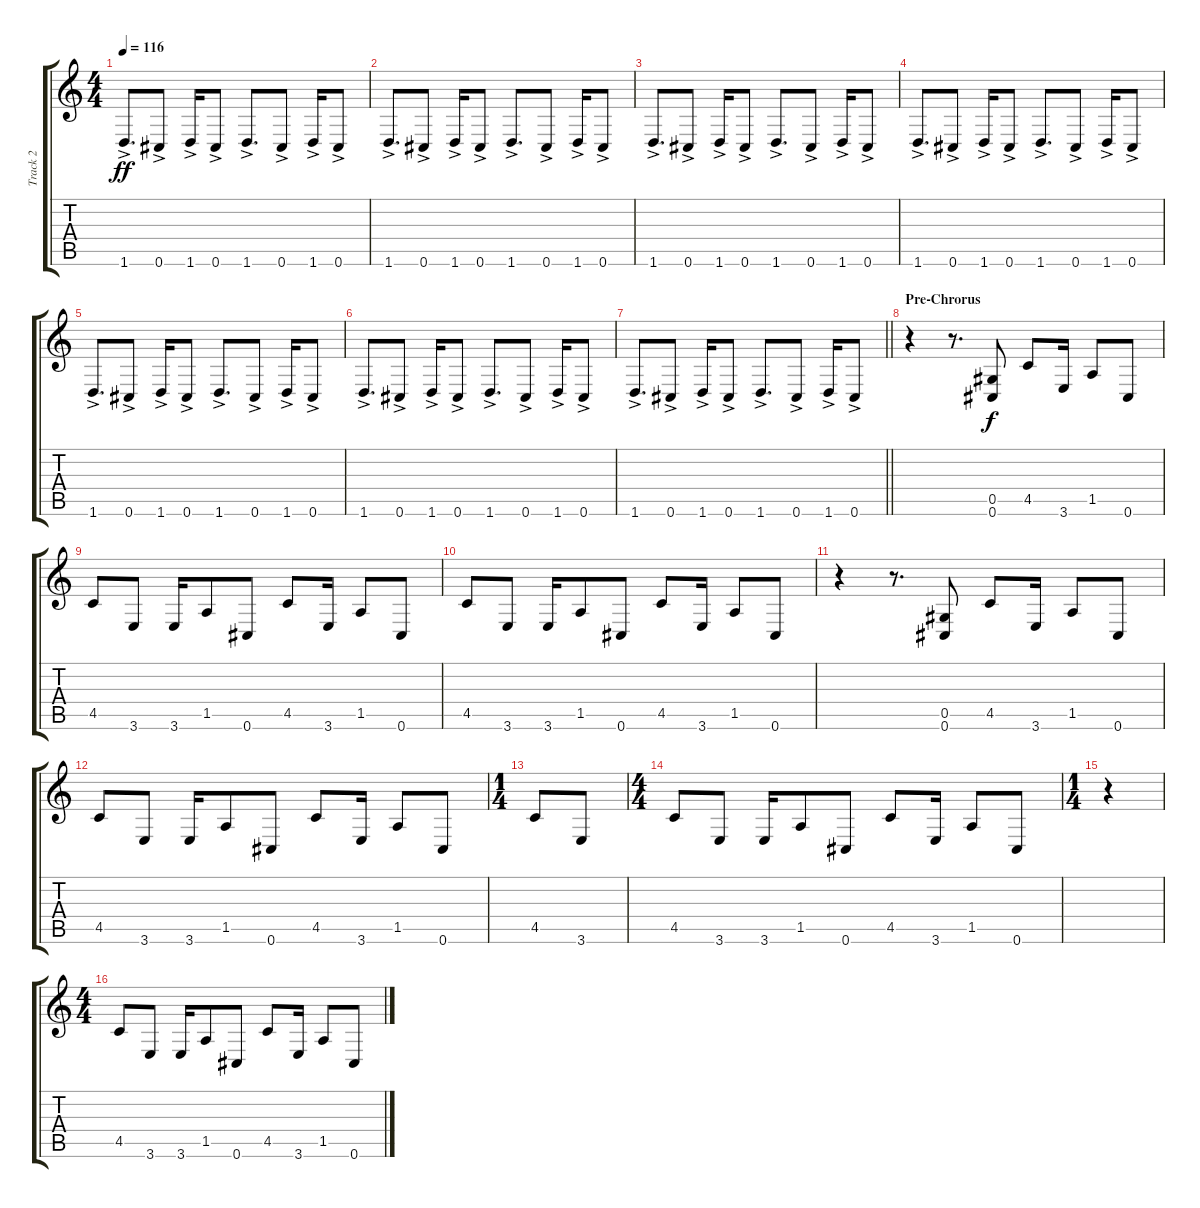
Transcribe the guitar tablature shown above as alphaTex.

\track ("Track 2" "Track 2") {instrument distortionguitar}
\staff {score tabs}
\tuning (B3 Bb3 Gb3 Db3 Ab2 Db2) {hide}
\ts (4 4)
\tempo 116
\clef g2
\ks c
1.6{ac}.8{d dy ff} 0.6{ac}.8 1.6{ac}.16 0.6{ac}.8 1.6{ac}.8{d} 0.6{ac}.8 1.6{ac}.16 0.6{ac}.8 |
1.6{ac}.8{d} 0.6{ac}.8 1.6{ac}.16 0.6{ac}.8 1.6{ac}.8{d} 0.6{ac}.8 1.6{ac}.16 0.6{ac}.8 |
1.6{ac}.8{d} 0.6{ac}.8 1.6{ac}.16 0.6{ac}.8 1.6{ac}.8{d} 0.6{ac}.8 1.6{ac}.16 0.6{ac}.8 |
1.6{ac}.8{d} 0.6{ac}.8 1.6{ac}.16 0.6{ac}.8 1.6{ac}.8{d} 0.6{ac}.8 1.6{ac}.16 0.6{ac}.8 |
1.6{ac}.8{d} 0.6{ac}.8 1.6{ac}.16 0.6{ac}.8 1.6{ac}.8{d} 0.6{ac}.8 1.6{ac}.16 0.6{ac}.8 |
1.6{ac}.8{d} 0.6{ac}.8 1.6{ac}.16 0.6{ac}.8 1.6{ac}.8{d} 0.6{ac}.8 1.6{ac}.16 0.6{ac}.8 |
\barLineRight lightlight
1.6{ac}.8{d} 0.6{ac}.8 1.6{ac}.16 0.6{ac}.8 1.6{ac}.8{d} 0.6{ac}.8 1.6{ac}.16 0.6{ac}.8 |
\section ("" "Pre-Chrorus")
r.4 r.8{d} (0.5 0.6).8{dy f} 4.5.8 3.6.16 1.5.8 0.6.8 |
4.5.8 3.6.8 3.6.16 1.5.8 0.6.8 4.5.8 3.6.16 1.5.8 0.6.8 |
4.5.8 3.6.8 3.6.16 1.5.8 0.6.8 4.5.8 3.6.16 1.5.8 0.6.8 |
r.4 r.8{d} (0.5 0.6).8 4.5.8 3.6.16 1.5.8 0.6.8 |
4.5.8 3.6.8 3.6.16 1.5.8 0.6.8 4.5.8 3.6.16 1.5.8 0.6.8 |
\ts (1 4)
4.5.8 3.6.8 |
\ts (4 4)
4.5.8 3.6.8 3.6.16 1.5.8 0.6.8 4.5.8 3.6.16 1.5.8 0.6.8 |
\ts (1 4)
r.4 |
\ts (4 4)
4.5.8 3.6.8 3.6.16 1.5.8 0.6.8 4.5.8 3.6.16 1.5.8 0.6.8
